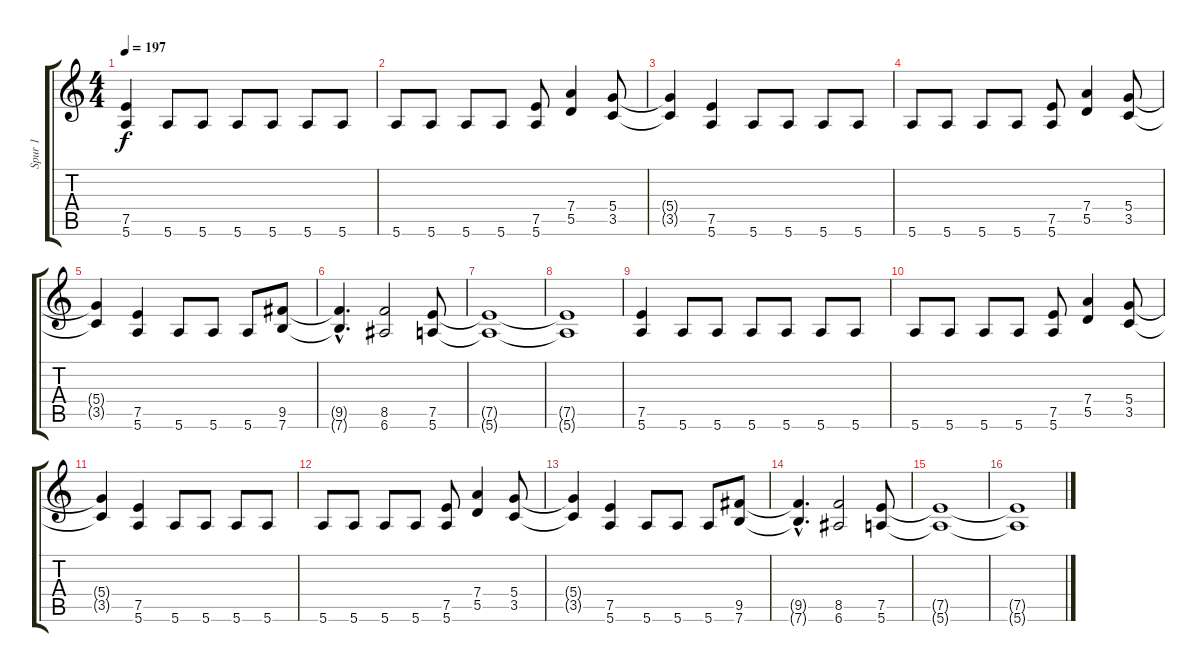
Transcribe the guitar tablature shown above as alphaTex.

\track ("Spur 1" "Spur 1") {instrument distortionguitar}
\staff {score tabs}
\tuning (E4 B3 G3 D3 A2 E2) {hide}
\ts (4 4)
\tempo 197
\clef g2
\ks c
(7.5 5.6).4{dy f} 5.6.8 5.6.8 5.6.8 5.6.8 5.6.8 5.6.8 |
5.6.8 5.6.8 5.6.8 5.6.8 (7.5 5.6).8 (7.4 5.5).4 (5.4 3.5).8 |
(5.4{t} 3.5{t}).4 (7.5 5.6).4 5.6.8 5.6.8 5.6.8 5.6.8 |
5.6.8 5.6.8 5.6.8 5.6.8 (7.5 5.6).8 (7.4 5.5).4 (5.4 3.5).8 |
(5.4{t} 3.5{t}).4 (7.5 5.6).4 5.6.8 5.6.8 5.6.8 (9.5 7.6).8 |
(9.5{hac t} 7.6{hac t}).4{d} (8.5 6.6).2 (7.5 5.6).8 |
(7.5{t} 5.6{t}).1 |
(7.5{t} 5.6{t}).1 |
(7.5 5.6).4 5.6.8 5.6.8 5.6.8 5.6.8 5.6.8 5.6.8 |
5.6.8 5.6.8 5.6.8 5.6.8 (7.5 5.6).8 (7.4 5.5).4 (5.4 3.5).8 |
(5.4{t} 3.5{t}).4 (7.5 5.6).4 5.6.8 5.6.8 5.6.8 5.6.8 |
5.6.8 5.6.8 5.6.8 5.6.8 (7.5 5.6).8 (7.4 5.5).4 (5.4 3.5).8 |
(5.4{t} 3.5{t}).4 (7.5 5.6).4 5.6.8 5.6.8 5.6.8 (9.5 7.6).8 |
(9.5{hac t} 7.6{hac t}).4{d} (8.5 6.6).2 (7.5 5.6).8 |
(7.5{t} 5.6{t}).1 |
(7.5{t} 5.6{t}).1
